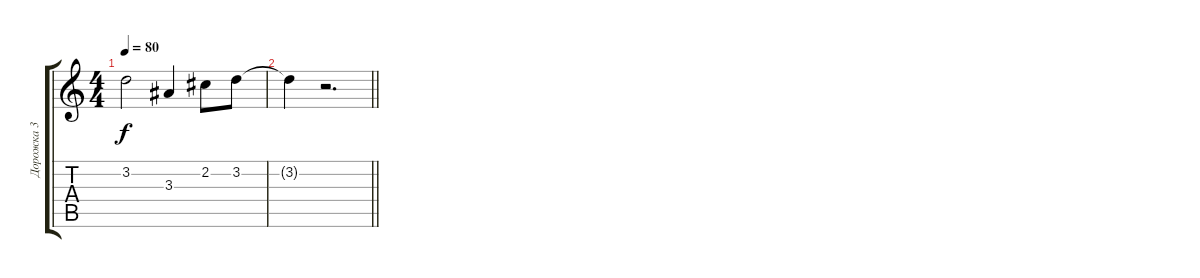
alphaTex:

\track ("Дорожка 3" "Дорожка 3") {instrument distortionguitar}
\staff {score tabs}
\tuning (E4 B3 G3 D3 A2 E2) {hide}
\ts (4 4)
\tempo 80
\clef g2
\ks c
3.2.2{dy f} 3.3.4 2.2.8 3.2.8 |
\barLineRight lightlight
3.2{t}.4 r.2{d}
